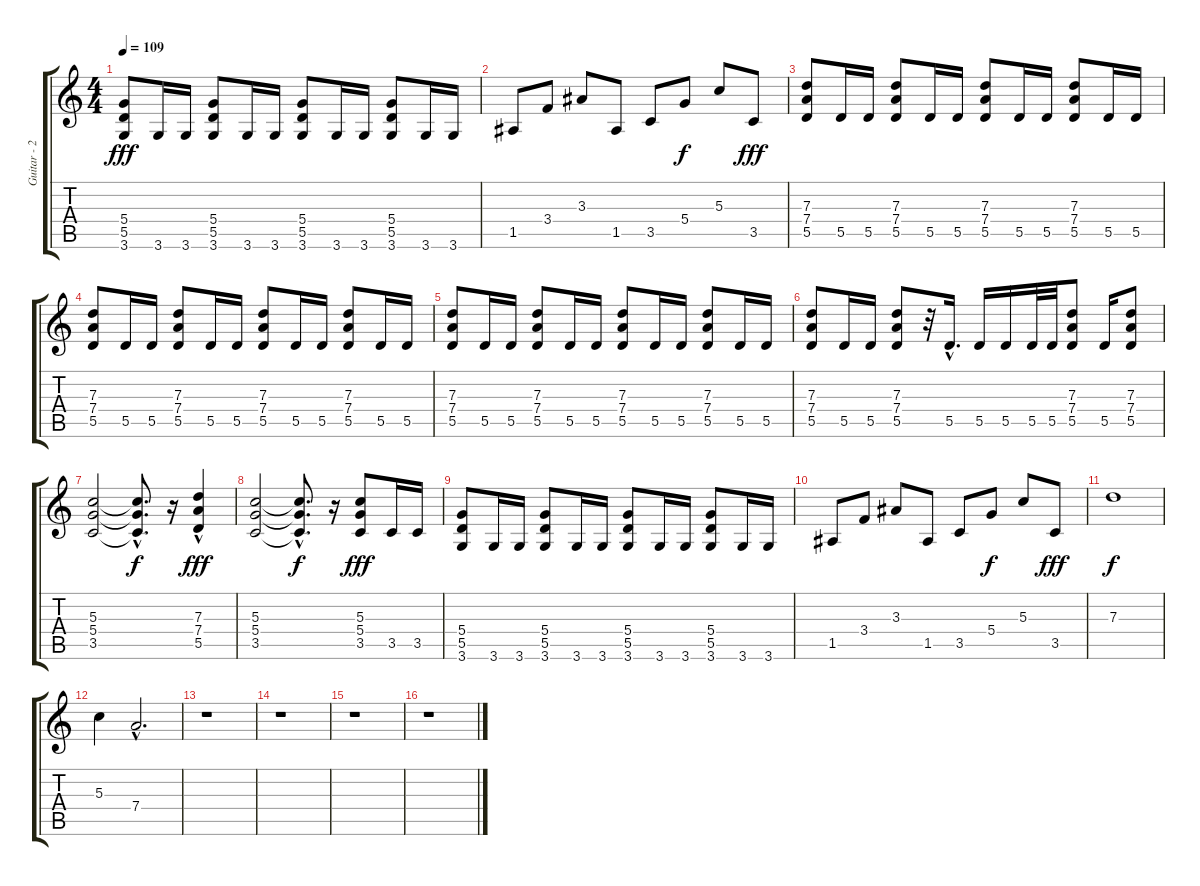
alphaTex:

\track ("Guitar - 2" "Guitar - 2") {instrument overdrivenguitar}
\staff {score tabs}
\tuning (E4 B3 G3 D3 A2 E2) {hide}
\ts (4 4)
\tempo 109
\clef g2
\ks c
(5.4 5.5 3.6).8{dy fff} 3.6.16 3.6.16 (5.4 5.5 3.6).8 3.6.16 3.6.16 (5.4 5.5 3.6).8 3.6.16 3.6.16 (5.4 5.5 3.6).8 3.6.16 3.6.16 |
1.5.8 3.4.8 3.3.8 1.5.8 3.5.8 5.4.8{dy f} 5.3.8 3.5.8{dy fff} |
(7.3 7.4 5.5).8 5.5.16 5.5.16 (7.3 7.4 5.5).8 5.5.16 5.5.16 (7.3 7.4 5.5).8 5.5.16 5.5.16 (7.3 7.4 5.5).8 5.5.16 5.5.16 |
(7.3 7.4 5.5).8 5.5.16 5.5.16 (7.3 7.4 5.5).8 5.5.16 5.5.16 (7.3 7.4 5.5).8 5.5.16 5.5.16 (7.3 7.4 5.5).8 5.5.16 5.5.16 |
(7.3 7.4 5.5).8 5.5.16 5.5.16 (7.3 7.4 5.5).8 5.5.16 5.5.16 (7.3 7.4 5.5).8 5.5.16 5.5.16 (7.3 7.4 5.5).8 5.5.16 5.5.16 |
(7.3 7.4 5.5).8 5.5.16 5.5.16 (7.3 7.4 5.5).8 r.32 5.5{hac}.16{d} 5.5.16 5.5.16 5.5.32 5.5.32 (7.3 7.4 5.5).8 5.5.16 (7.3 7.4 5.5).8 |
(5.3 5.4 3.5).2 (5.3{hac t} 5.4{hac t} 3.5{hac t}).8{d dy f} r.16 (7.3{hac} 7.4 5.5).4{dy fff} |
(5.3 5.4 3.5).2 (5.3{hac t} 5.4{hac t} 3.5{hac t}).8{d dy f} r.16 (5.3 5.4 3.5).8{dy fff} 3.5.16 3.5.16 |
(5.4 5.5 3.6).8 3.6.16 3.6.16 (5.4 5.5 3.6).8 3.6.16 3.6.16 (5.4 5.5 3.6).8 3.6.16 3.6.16 (5.4 5.5 3.6).8 3.6.16 3.6.16 |
1.5.8 3.4.8 3.3.8 1.5.8 3.5.8 5.4.8{dy f} 5.3.8 3.5.8{dy fff} |
7.3.1{dy f} |
5.3.4 7.4{hac}.2{d} |
r.1 |
r.1 |
r.1 |
r.1
